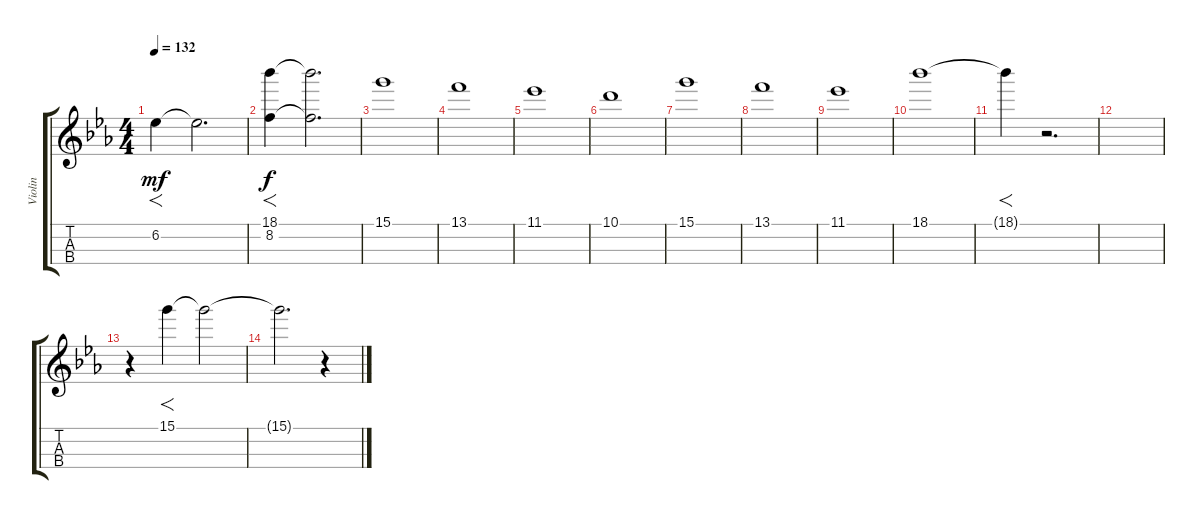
\track ("Violin" "Violin") {instrument violin}
\staff {score tabs}
\tuning (E5 A4 D4 G3) {hide}
\ts (4 4)
\tempo 132
\clef g2
\ks eb
6.2.4{f dy mf} 6.2{t}.2{d} |
(18.1 8.2).4{f dy f} (18.1{t} 8.2{t}).2{d} |
15.1.1 |
13.1.1 |
11.1.1 |
10.1.1 |
15.1.1 |
13.1.1 |
11.1.1 |
18.1.1 |
18.1{t}.4{f} r.2{d} |
|
r.4 15.1.4{f} 15.1{t}.2 |
15.1{t}.2{d} r.4
